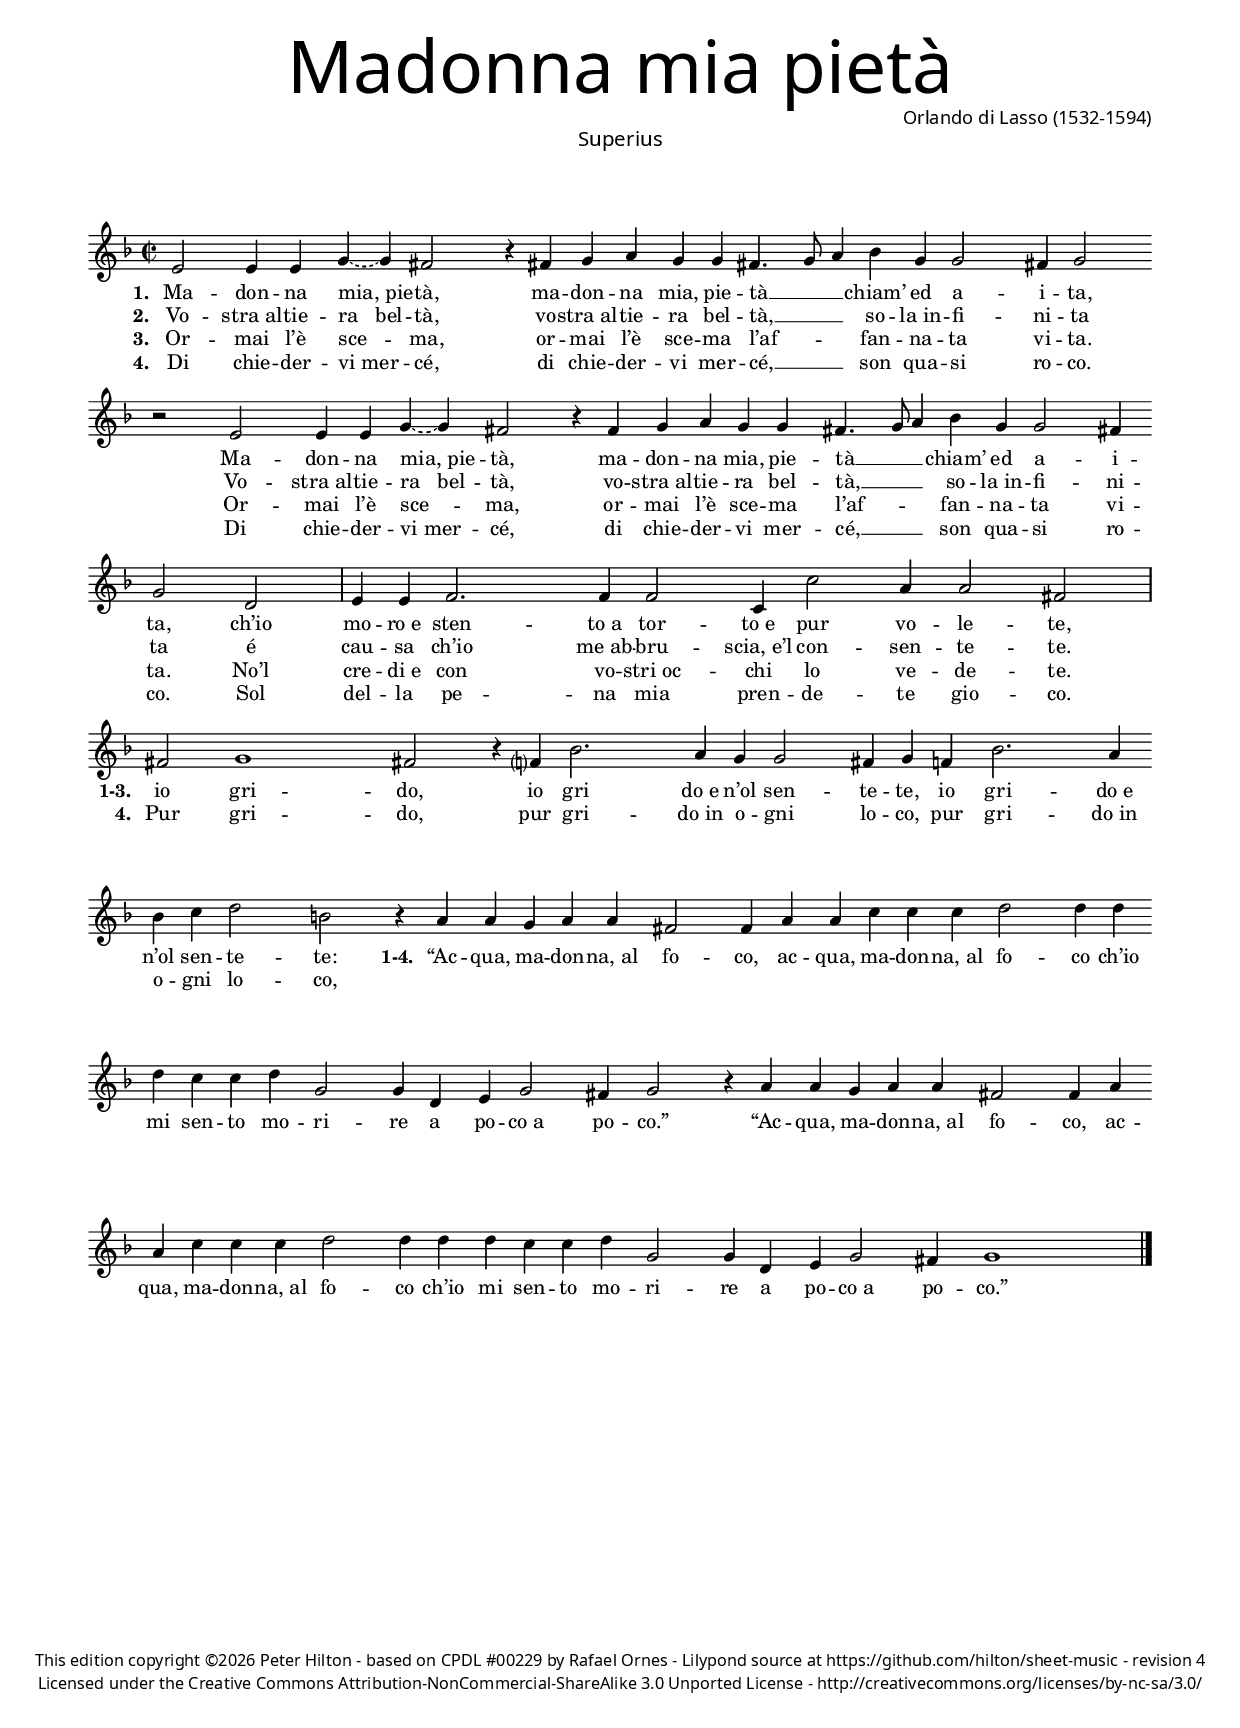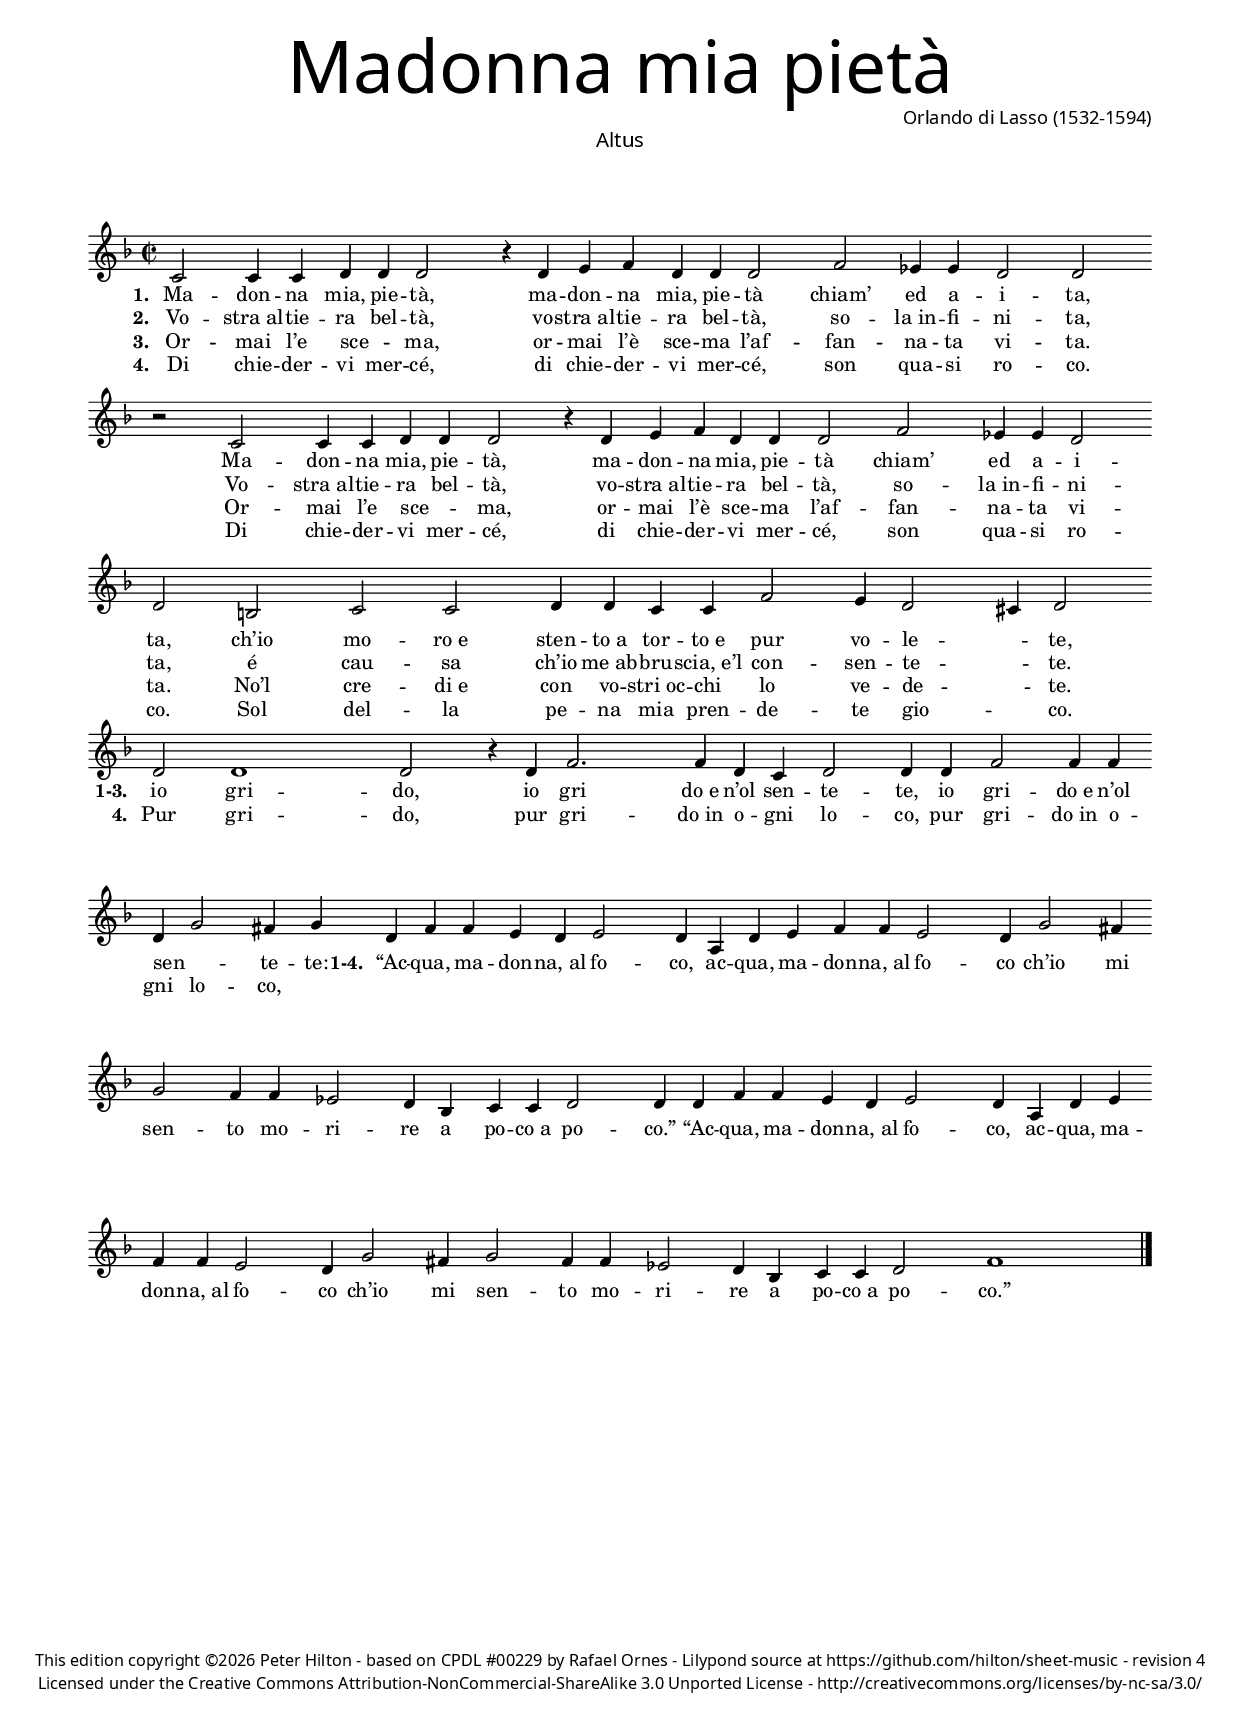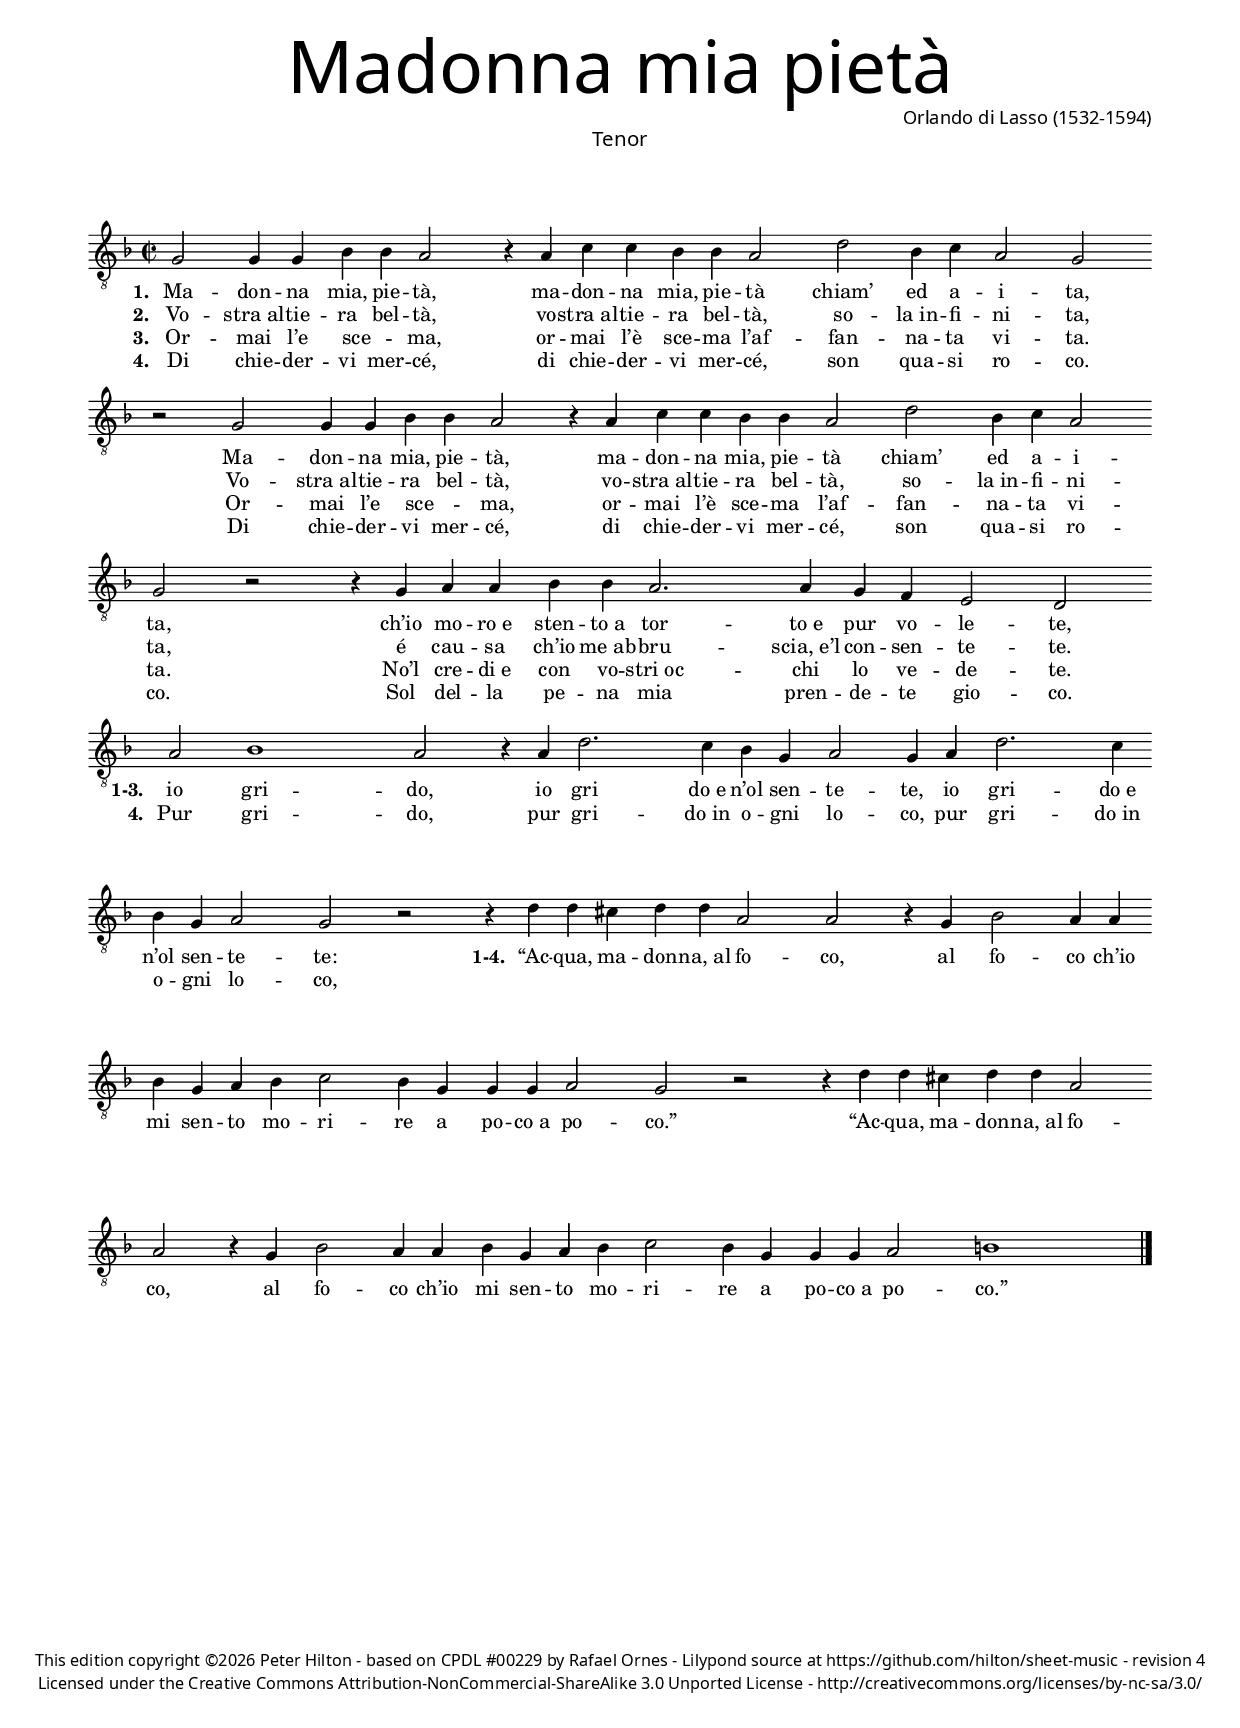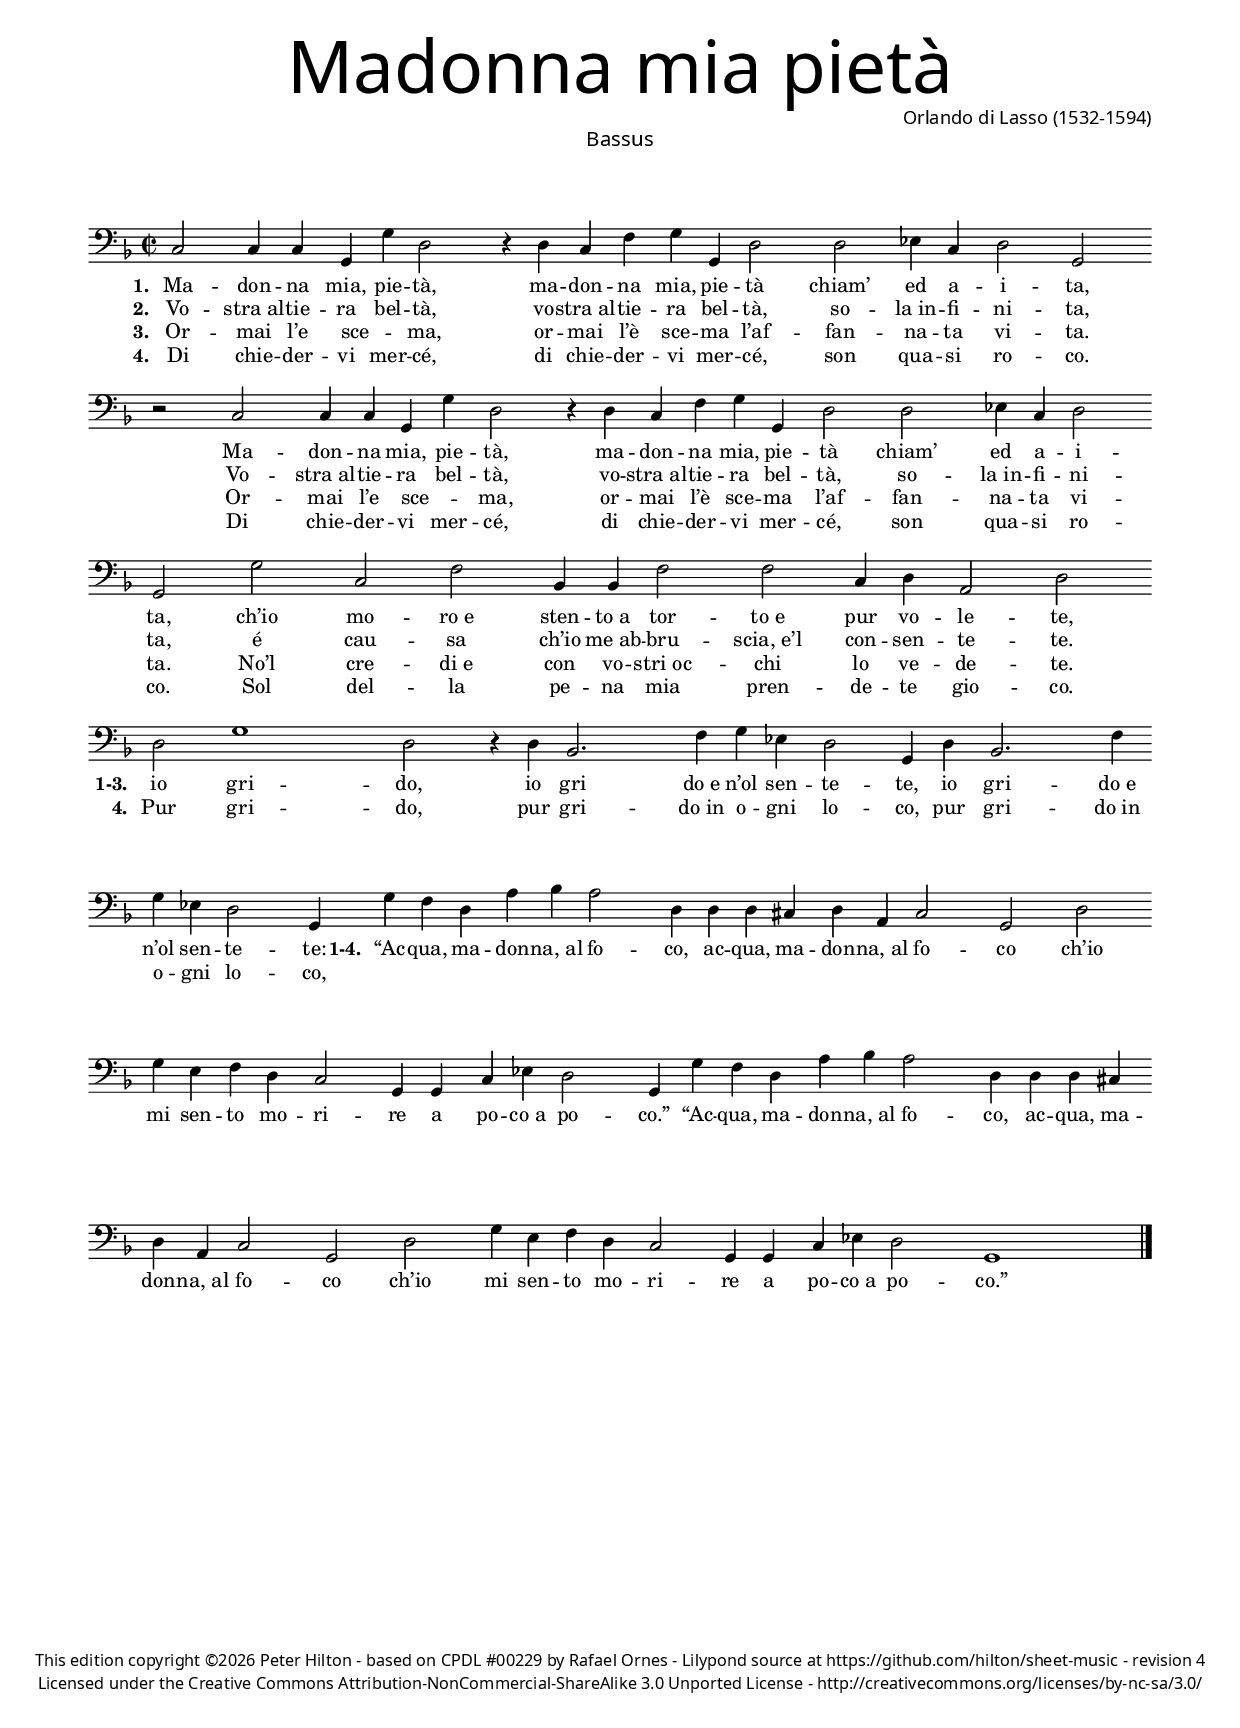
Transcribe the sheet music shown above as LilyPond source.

% Copyright ©2013 Peter Hilton

\version "2.16.2"
revision = "4"

#(set-global-staff-size 16)
#(set-accidental-style 'forget)


\paper {
	#(define fonts (make-pango-font-tree "Century Schoolbook L" "Source Sans Pro" "Luxi Mono" (/ 16 20)))
	annotate-spacing = ##f
	two-sided = ##t
	inner-margin = 15\mm
	outer-margin = 15\mm
	top-markup-spacing = #'( (basic-distance . 4) )
	markup-system-spacing = #'( (padding . 6) )
	system-system-spacing = #'( (padding . 1) (basic-distance . 20) (stretchability . 100) )
	indent = 0
	ragged-last-bottom = ##t
	print-all-headers = ##t
} 

year = #(strftime "©%Y" (localtime (current-time)))

\header {
	title = \markup \medium \fontsize #8 \override #'(font-name . "Source Sans Pro Light") {
		"Madonna mia pietà"
	}
	composer = \markup \sans {
		\column {
			\line { Orlando di Lasso (1532-1594) }
		}
	}
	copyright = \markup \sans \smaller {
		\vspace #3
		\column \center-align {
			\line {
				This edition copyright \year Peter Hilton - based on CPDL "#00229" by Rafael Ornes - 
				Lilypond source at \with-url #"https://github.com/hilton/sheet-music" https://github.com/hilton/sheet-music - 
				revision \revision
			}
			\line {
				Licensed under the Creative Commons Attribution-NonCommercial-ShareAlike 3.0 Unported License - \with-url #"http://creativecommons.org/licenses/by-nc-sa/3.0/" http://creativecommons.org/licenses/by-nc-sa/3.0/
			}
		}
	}
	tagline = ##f
}

\layout {
  	ragged-right = ##f
  	ragged-last = ##f
	\context {
		\Score
		\override BarLine #'transparent = ##t
		\remove "Bar_number_engraver"
		\remove "Metronome_mark_engraver"
		\override VerticalAxisGroup #'staff-staff-spacing = #'((basic-distance . 10) (stretchability . 100))
	}
	\context { 
		\StaffGroup
		\remove "Span_bar_engraver"	
	}
	\context { 
		\Voice 
		\override NoteHead #'style = #'baroque
		\consists "Horizontal_bracket_engraver"
	}
}


global= { 
	\key f \major
	\tempo 2 = 120
	\time 2/2
	\set Staff.midiInstrument = "Acoustic guitar"
}

showBarLine = { \once \override Score.BarLine #'transparent = ##f }
ficta = { \once \set suggestAccidentals = ##t }


superius = \new Voice {
	\relative c' {
		\repeat unfold 2 {
			e2 e4 e \tieDashed g ~ g fis2 r4 fis g a g g fis4. g8
			a4 bes g g2 fis4
		}
		\alternative {
			{ g2 r }
			{ g2 d }
		}
		\showBarLine \bar "|" 
		e4 e f2. f4 f2 c4 c'2 a4

		a2 fis \showBarLine \bar "|" fis g1 fis2 r4 f? bes2. a4 g g2 fis4 g f!
		bes2. a4 bes c d2 b r4 a
		\repeat unfold 2 {
				a g a a fis2 fis4 a a c c c
				d2 d4 d d c c d g,2 g4 d e g2 fis4
		}
		\alternative {
			{  g2 r4 a }
			{  g1 }
		}
		\showBarLine \bar "|."
	}
	\addlyrics {
		\set stanza = #"1. "
		\repeat unfold 2 {
			Ma -- don -- na "mia, pie" -- tà, ma -- don -- na mia, pie -- tà __ _
			_ chiam’ ed a -- i -- ta,
		}
		ch’io mo -- "ro e" sten -- "to a" tor -- "to e" pur vo -- le -- te,

		\set stanza = #"1-3. "
		io gri -- do, io gri "do e" n’ol sen -- te -- te, io
		gri -- "do e" n’ol sen -- te -- te:

		\set stanza = #"1-4. "
		\repeat unfold 2 {
			“Ac -- qua, ma -- don -- "na, al" fo -- co, ac -- qua, ma -- don -- "na, al" 
			fo -- co ch’io mi sen -- to mo -- ri -- re a po -- "co a" po -- co.”
		}
		\showBarLine \bar "|."
	}
	\addlyrics {
		\set stanza = #"2. "
		\repeat unfold 2 {
			Vo -- "stra al" -- tie -- "ra   bel" -- tà, vo -- "stra al" -- tie -- ra bel -- tà, __ _ _
			so -- "la in" -- fi -- ni -- ta
		}
		é cau -- sa ch’io "me ab" -- bru -- "scia, e’l" con -- sen -- te -- te.
	}
	\addlyrics {
		\set stanza = #"3. "
		\repeat unfold 2 {
			Or -- mai l’è sce -- ma, or -- mai l’è sce -- ma
			l’af -- _ _ fan -- na -- ta vi -- ta.
		}
		No’l cre -- "di e" con vo -- "stri oc" -- chi lo ve -- de -- te.
	}
	\addlyrics {
		\set stanza = #"4. "
		\repeat unfold 2 {
			Di chie -- der -- "vi mer" -- cé, di chie -- der -- vi mer -- 
			cé, __ _ _ son qua -- si ro -- co.
		}
		Sol del -- la pe -- na mia pren -- de -- te gio -- co.

		\set stanza = #"4. "
		Pur gri -- do, pur gri -- "do in" o -- gni lo -- co, pur gri -- "do in" o -- gni lo -- co,
	}
}

altus = {
	\new Voice = "altus" {
		\relative c' {
		\repeat unfold 2 {
				c2 c4 c d d d2 r4 d e f d d d2
				f2 es4 es d2 
			}
			\alternative {
				{ d r }
				{ d b }
			}
			c c d4 d c c f2 e4 d2

			cis4 d2 d d1 d2 r4 d f2. f4 d c d2 d4 d
			f2 f4 f d g2 fis4 g d f f
			\repeat unfold 2 {
				e d e2 d4 a d e f f e2
				d4 g2 fis4 g2 f4 f es2 d4 bes c c d2
			}
			\alternative {
				{ d4 d f f }
				{ f1 }
			}
		}
		\showBarLine \bar "|."
	}
	\addlyrics {
		\set stanza = #"1. "
		\repeat unfold 2 {
			Ma -- don -- na mia, pie -- tà, ma -- don -- na mia, pie -- tà
			chiam’ ed a -- i -- ta,
		}
		ch’io mo -- "ro e" sten -- "to a" tor -- "to e" pur vo -- le -- _ te,
			
		\set stanza = #"1-3. "
		io gri -- do, io gri "do e" n’ol sen -- te -- te, io
		gri -- "do e" n’ol sen -- _ te -- te:
		
		\set stanza = #"1-4. "
		\repeat unfold 2 {
			“Ac -- qua, ma -- don -- "na, al" fo -- co, ac -- qua, ma -- don -- "na, al" 
			fo -- co ch’io mi sen -- to mo -- ri -- re a po -- "co a" po -- co.”
		}
	}
	\addlyrics {
		\set stanza = #"2. "
		\repeat unfold 2 {
			Vo -- "stra al" -- tie -- ra bel -- tà, vo -- "stra al" -- tie -- ra bel -- tà,
			so -- "la in" -- fi -- ni -- ta,
		}
		é cau -- sa ch’io "me ab" -- bru -- "scia, e’l" con -- sen -- te -- _ te.
	}
	\addlyrics {
		\set stanza = #"3. "
		\repeat unfold 2 {
			Or -- mai l’e sce -- _ ma, or -- mai l’è sce -- ma
			l’af -- fan -- na -- ta vi -- ta.
		}
		No’l cre -- "di e" con vo -- "stri oc" -- chi lo ve -- de -- _ te.
	}
	\addlyrics {
		\set stanza = #"4. "
		\repeat unfold 2 {
			Di chie -- der -- vi mer -- cé, di chie -- der -- vi mer -- 
			cé, son qua -- si ro -- co.
		}
		Sol del -- la pe -- na mia pren -- de -- te gio -- _ co.

		\set stanza = #"4. "
		Pur gri -- do, pur gri -- "do in" o -- gni lo -- co, pur gri -- "do in" o -- gni lo -- co,
	}
}

tenor = {
	\new Voice = "tenor" {
		\relative c' {
			\clef "treble_8"
			\repeat unfold 2 {
				g2 g4 g bes bes a2 r4 a c c bes bes a2
				d bes4 c a2
			}
			\alternative {
				{ g r }
				{ g r }
			}
			r4 g a a bes bes a2. a4 g f
			
			e2 d a' bes1 a2 r4 a d2. c4 bes g a2 g4 a
			d2. c4 bes g a2 g r
			\repeat unfold 2 {
				r4 d' d cis d d a2 a r4 g
				bes2 a4 a bes g a bes c2 bes4 g g g a2
			}
			\alternative {
				{ g2 r }
				{ b1 }
			}
			
		}
		\showBarLine \bar "|."
	}
	\addlyrics {
		\set stanza = #"1. "
		\repeat unfold 2 {
			Ma -- don -- na mia, pie -- tà, ma -- don -- na mia, pie -- tà
			chiam’ ed a -- i -- ta,
		}
		ch’io mo -- "ro e" sten -- "to a" tor -- "to e" pur vo -- le -- te, 
		
		\set stanza = #"1-3. "
		io gri -- do, io gri "do e" n’ol sen -- te -- te, io
		gri -- "do e" n’ol sen -- te -- te: 
		
		\set stanza = #"1-4. "
		\repeat unfold 2 {
			“Ac -- qua, ma -- don -- "na, al" fo -- co, al 
			fo -- co ch’io mi sen -- to mo -- ri -- re a po -- "co a" po -- co.”
		}
	}
	\addlyrics {
		\set stanza = #"2. "
		\repeat unfold 2 {
			Vo -- "stra al" -- tie -- ra bel -- tà, vo -- "stra al" -- tie -- ra bel -- tà,
			so -- "la in" -- fi -- ni -- ta,
		}
		é cau -- sa ch’io "me ab" -- bru -- "scia, e’l" con -- sen -- te -- te.
	}
	\addlyrics {
		\set stanza = #"3. "
		\repeat unfold 2 {
			Or -- mai l’e sce -- _ ma, or -- mai l’è sce -- ma
			l’af -- fan -- na -- ta vi -- ta.
		}
		No’l cre -- "di e" con vo -- "stri oc" -- chi lo ve -- de -- te.
	}
	\addlyrics {
		\set stanza = #"4. "
		\repeat unfold 2 {
			Di chie -- der -- vi mer -- cé, di chie -- der -- vi mer -- 
			cé, son qua -- si ro -- co.
		}
		Sol del -- la pe -- na mia pren -- de -- te gio -- co.

		\set stanza = #"4. "
		Pur gri -- do, pur gri -- "do in" o -- gni lo -- co, pur gri -- "do in" o -- gni lo -- co,
	}
}

bassus = {
	\new Voice = "bassus" {
		\relative c {
			\clef "bass"
			\repeat unfold 2 {
				c2 c4 c g g' d2 r4 d c f g g, d'2
				d es4 c d2
			}
			\alternative {
				{ g, r }
				{ g g' }
			}
			c, f  bes,4 bes f'2 f c4 d

			a2 d d g1 d2 r4 d bes2. f'4 g es d2 g,4 d'
			bes2. f'4 g es d2 g,4 g' f d
			\repeat unfold 2 {
				a' bes a2 d,4 d d cis d a c2
				g d' g4 e f d c2 g4 g c es d2
			}
			\alternative {
				{ g,4 g' f d }
				{ g,1 }
			}
		}
		\showBarLine \bar "|."
	}
	\addlyrics {
		\set stanza = #"1. "
		\repeat unfold 2 {
			Ma -- don -- na mia, pie -- tà, ma -- don -- na mia, pie -- tà
			chiam’ ed a -- i -- ta,
		}
		ch’io mo -- "ro e" sten -- "to a" tor -- "to e" pur vo -- le -- te, 
		
		\set stanza = #"1-3. "
		io gri -- do, io gri "do e" n’ol sen -- te -- te, io
		gri -- "do e" n’ol sen -- te -- te: 
		
		\set stanza = #"1-4. "
		\repeat unfold 2 {
			“Ac -- qua, ma -- don -- "na, al" fo -- co, ac -- qua, ma -- don -- "na, al" 
			fo -- co ch’io mi sen -- to mo -- ri -- re a po -- "co a" po -- co.”
		}
	}
	\addlyrics {
		\set stanza = #"2. "
		\repeat unfold 2 {
			Vo -- "stra al" -- tie -- ra bel -- tà, vo -- "stra al" -- tie -- ra bel -- tà,
			so -- "la in" -- fi -- ni -- ta,
		}
		é cau -- sa ch’io "me ab" -- bru -- "scia, e’l" con -- sen -- te -- te.
	}
	\addlyrics {
		\set stanza = #"3. "
		\repeat unfold 2 {
			Or -- mai l’e sce -- _ ma, or -- mai l’è sce -- ma
			l’af -- fan -- na -- ta vi -- ta.
		}
		No’l cre -- "di e" con vo -- "stri oc" -- chi lo ve -- de -- te.
	}
	\addlyrics {
		\set stanza = #"4. "
		\repeat unfold 2 {
			Di chie -- der -- vi mer -- cé, di chie -- der -- vi mer -- 
			cé, son qua -- si ro -- co.
		}
		Sol del -- la pe -- na mia pren -- de -- te gio -- co.

		\set stanza = #"4. "
		Pur gri -- do, pur gri -- "do in" o -- gni lo -- co, pur gri -- "do in" o -- gni lo -- co,
	}
}


\book {
	\score {
		\new Staff {
		\set Score.proportionalNotationDuration = #(ly:make-moment 1 8)
			\global
			\superius
		}
		\header {
			title = {}
			composer = {}
			instrument = \markup \medium \sans { "Superius" }
		}	
	}
}

\book {
	\score {
		\new Staff {
		\set Score.proportionalNotationDuration = #(ly:make-moment 1 8)
			\global
			\altus
		}
		\header {
			title = {}
			composer = {}
			instrument = \markup \medium \sans { "Altus" }
		}	
	}
}

\book {
	\score {
		\new Staff {
		\set Score.proportionalNotationDuration = #(ly:make-moment 1 8)
			\global
			\tenor
		}
		\header {
			title = {}
			composer = {}
			instrument = \markup \medium \sans { "Tenor" }
		}	
	}
}

\book {
	\score {
		\new Staff {
		\set Score.proportionalNotationDuration = #(ly:make-moment 1 8)
			\global
			\bassus
		}
		\header {
			title = {}
			composer = {}
			instrument = \markup \medium \sans { "Bassus" }
		}	
	}
}
